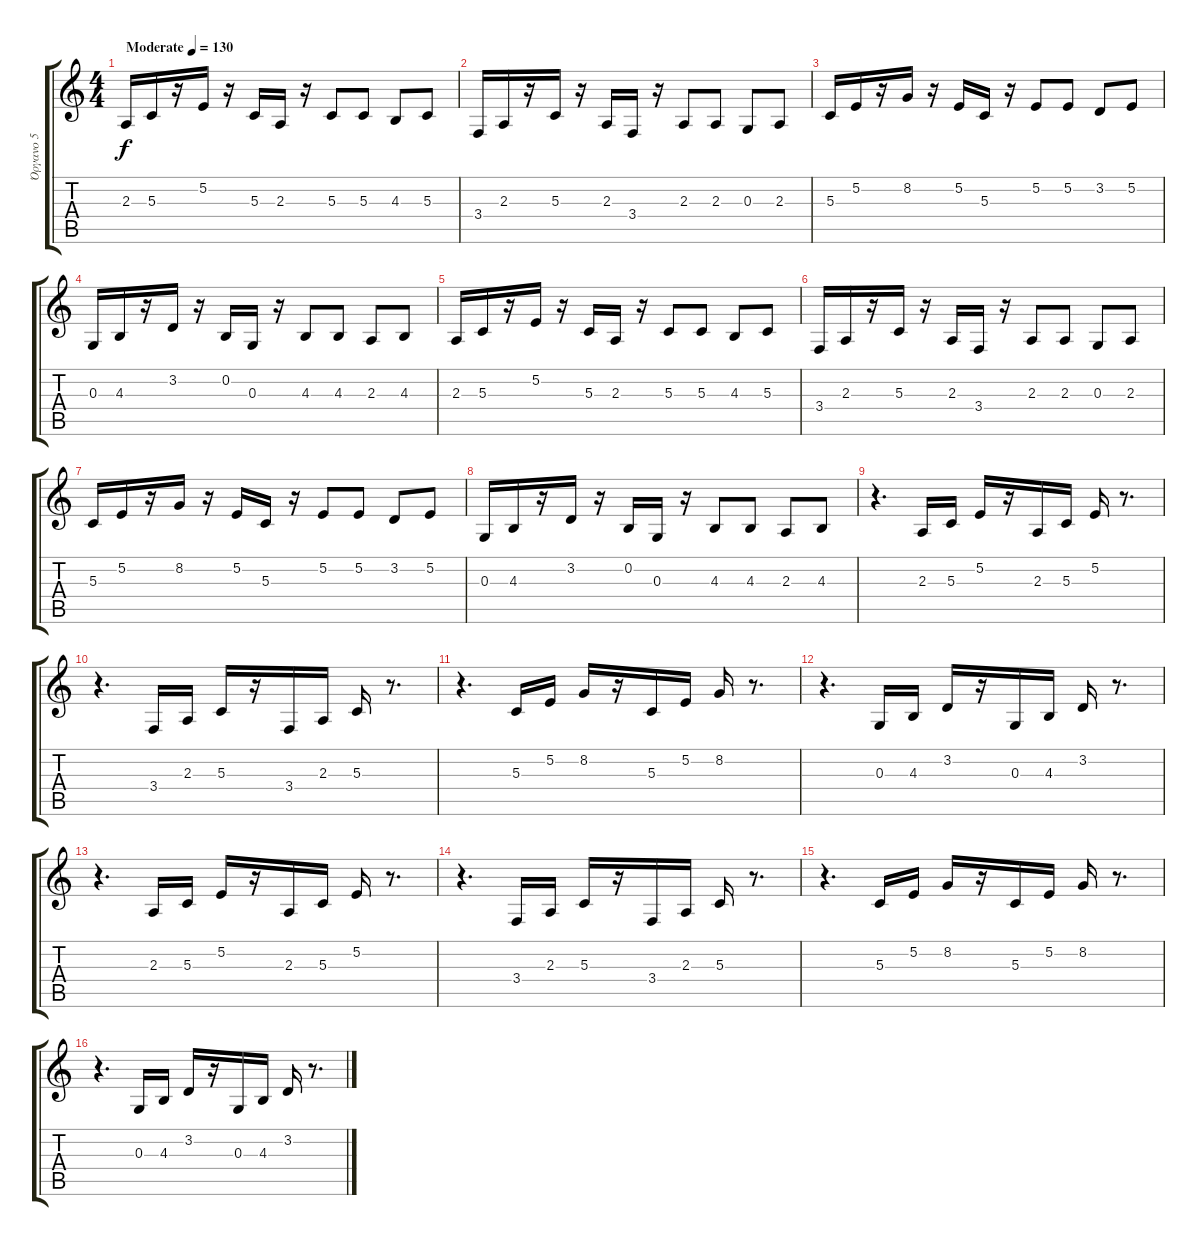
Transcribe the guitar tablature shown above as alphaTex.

\track ("Όργανο 5" "Όργανο 5") {instrument accordion}
\staff {score tabs}
\tuning (E4 B3 G3 D3 A2 E2) {hide}
\ts (4 4)
\tempo (130 "Moderate")
\clef g2
\ks c
2.3.16{dy f instrument accordion} 5.3.16 r.16 5.2.16 r.16 5.3.16 2.3.16 r.16 5.3.8 5.3.8 4.3.8 5.3.8 |
3.4.16 2.3.16 r.16 5.3.16 r.16 2.3.16 3.4.16 r.16 2.3.8 2.3.8 0.3.8 2.3.8 |
5.3.16 5.2.16 r.16 8.2.16 r.16 5.2.16 5.3.16 r.16 5.2.8 5.2.8 3.2.8 5.2.8 |
0.3.16 4.3.16 r.16 3.2.16 r.16 0.2.16 0.3.16 r.16 4.3.8 4.3.8 2.3.8 4.3.8 |
2.3.16 5.3.16 r.16 5.2.16 r.16 5.3.16 2.3.16 r.16 5.3.8 5.3.8 4.3.8 5.3.8 |
3.4.16 2.3.16 r.16 5.3.16 r.16 2.3.16 3.4.16 r.16 2.3.8 2.3.8 0.3.8 2.3.8 |
5.3.16 5.2.16 r.16 8.2.16 r.16 5.2.16 5.3.16 r.16 5.2.8 5.2.8 3.2.8 5.2.8 |
0.3.16 4.3.16 r.16 3.2.16 r.16 0.2.16 0.3.16 r.16 4.3.8 4.3.8 2.3.8 4.3.8 |
r.4{d} 2.3.16 5.3.16 5.2.16 r.16 2.3.16 5.3.16 5.2.16 r.8{d} |
r.4{d} 3.4.16 2.3.16 5.3.16 r.16 3.4.16 2.3.16 5.3.16 r.8{d} |
r.4{d} 5.3.16 5.2.16 8.2.16 r.16 5.3.16 5.2.16 8.2.16 r.8{d} |
r.4{d} 0.3.16 4.3.16 3.2.16 r.16 0.3.16 4.3.16 3.2.16 r.8{d} |
r.4{d} 2.3.16 5.3.16 5.2.16 r.16 2.3.16 5.3.16 5.2.16 r.8{d} |
r.4{d} 3.4.16 2.3.16 5.3.16 r.16 3.4.16 2.3.16 5.3.16 r.8{d} |
r.4{d} 5.3.16 5.2.16 8.2.16 r.16 5.3.16 5.2.16 8.2.16 r.8{d} |
r.4{d} 0.3.16 4.3.16 3.2.16 r.16 0.3.16 4.3.16 3.2.16 r.8{d}
